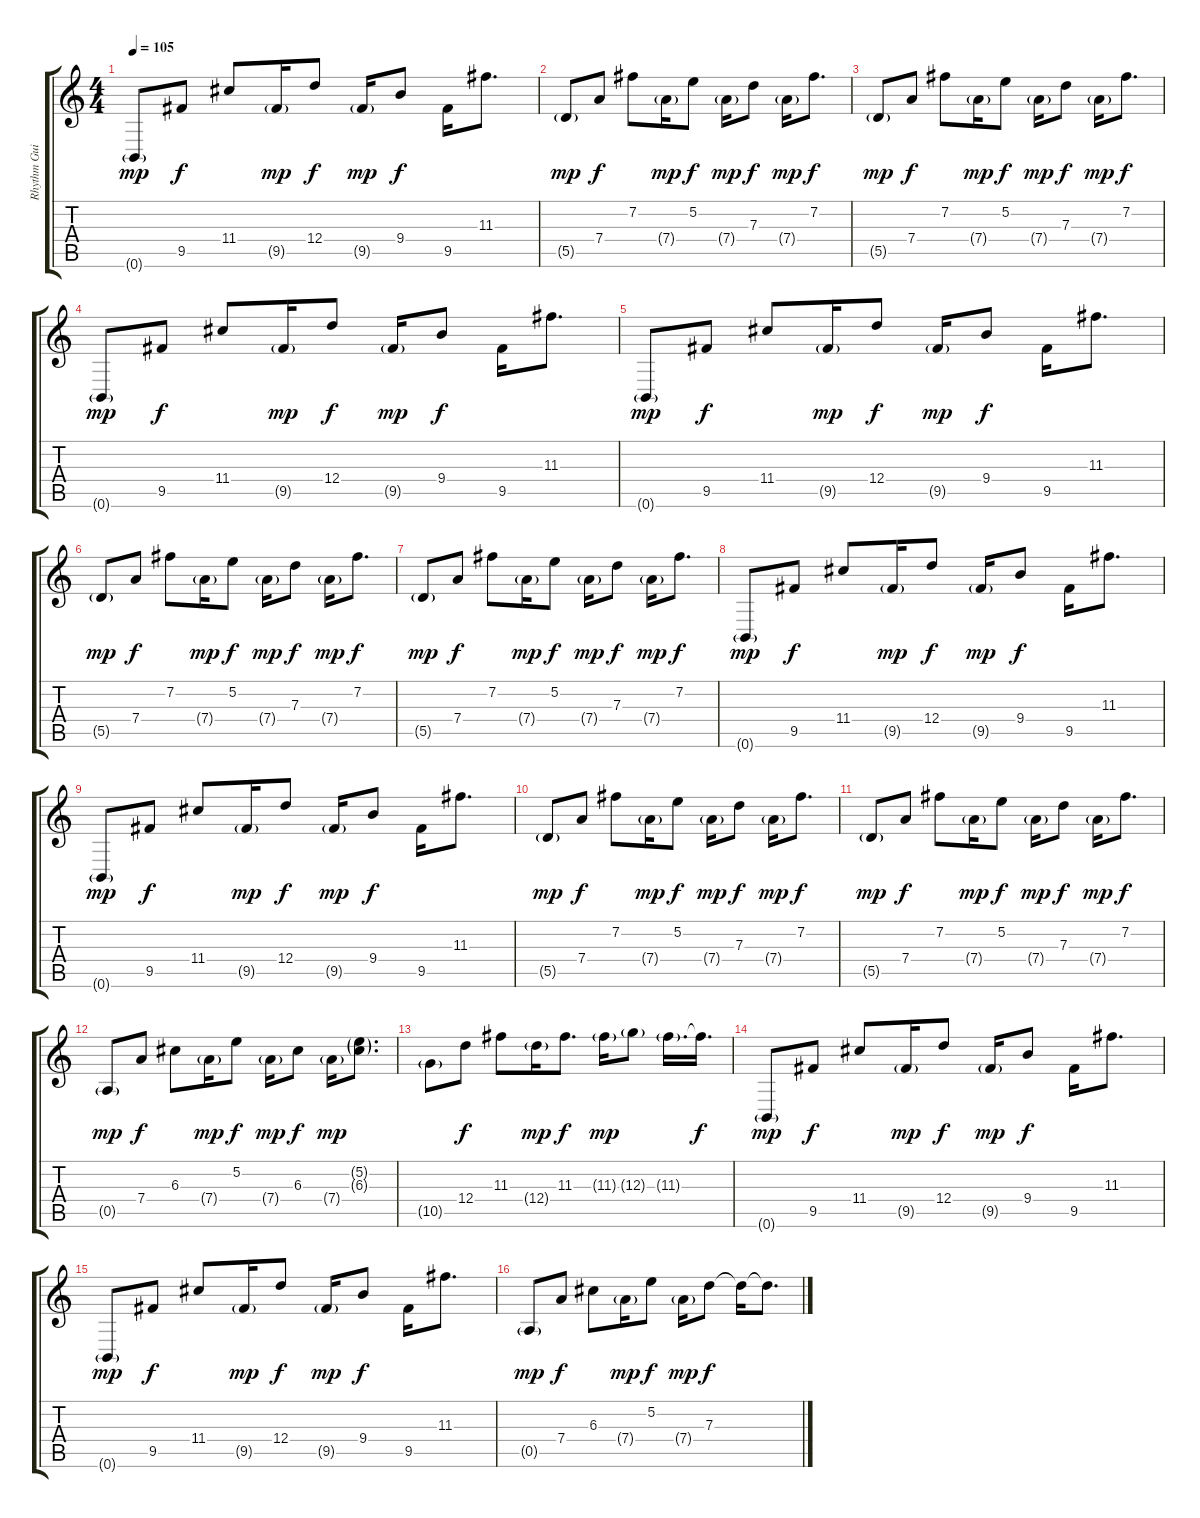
\track ("Rhythm Guitar" "Rhythm Gui") {instrument distortionguitar}
\staff {score tabs}
\tuning (E4 B3 G3 D3 A2 B1) {hide}
\ts (4 4)
\tempo 105
\clef g2
\ks c
0.6{g}.8{dy mp} 9.5.8{dy f} 11.4.8 9.5{g}.16{dy mp} 12.4.8{dy f} 9.5{g}.16{dy mp} 9.4.8{dy f} 9.5.16 11.3.8{d} |
5.5{g}.8{dy mp} 7.4.8{dy f} 7.2.8 7.4{g}.16{dy mp} 5.2.8{dy f} 7.4{g}.16{dy mp} 7.3.8{dy f} 7.4{g}.16{dy mp} 7.2.8{d dy f} |
5.5{g}.8{dy mp} 7.4.8{dy f} 7.2.8 7.4{g}.16{dy mp} 5.2.8{dy f} 7.4{g}.16{dy mp} 7.3.8{dy f} 7.4{g}.16{dy mp} 7.2.8{d dy f} |
0.6{g}.8{dy mp} 9.5.8{dy f} 11.4.8 9.5{g}.16{dy mp} 12.4.8{dy f} 9.5{g}.16{dy mp} 9.4.8{dy f} 9.5.16 11.3.8{d} |
0.6{g}.8{dy mp} 9.5.8{dy f} 11.4.8 9.5{g}.16{dy mp} 12.4.8{dy f} 9.5{g}.16{dy mp} 9.4.8{dy f} 9.5.16 11.3.8{d} |
5.5{g}.8{dy mp} 7.4.8{dy f} 7.2.8 7.4{g}.16{dy mp} 5.2.8{dy f} 7.4{g}.16{dy mp} 7.3.8{dy f} 7.4{g}.16{dy mp} 7.2.8{d dy f} |
5.5{g}.8{dy mp} 7.4.8{dy f} 7.2.8 7.4{g}.16{dy mp} 5.2.8{dy f} 7.4{g}.16{dy mp} 7.3.8{dy f} 7.4{g}.16{dy mp} 7.2.8{d dy f} |
0.6{g}.8{dy mp} 9.5.8{dy f} 11.4.8 9.5{g}.16{dy mp} 12.4.8{dy f} 9.5{g}.16{dy mp} 9.4.8{dy f} 9.5.16 11.3.8{d} |
0.6{g}.8{dy mp} 9.5.8{dy f} 11.4.8 9.5{g}.16{dy mp} 12.4.8{dy f} 9.5{g}.16{dy mp} 9.4.8{dy f} 9.5.16 11.3.8{d} |
5.5{g}.8{dy mp} 7.4.8{dy f} 7.2.8 7.4{g}.16{dy mp} 5.2.8{dy f} 7.4{g}.16{dy mp} 7.3.8{dy f} 7.4{g}.16{dy mp} 7.2.8{d dy f} |
5.5{g}.8{dy mp} 7.4.8{dy f} 7.2.8 7.4{g}.16{dy mp} 5.2.8{dy f} 7.4{g}.16{dy mp} 7.3.8{dy f} 7.4{g}.16{dy mp} 7.2.8{d dy f} |
0.5{g}.8{dy mp} 7.4.8{dy f} 6.3.8 7.4{g}.16{dy mp} 5.2.8{dy f} 7.4{g}.16{dy mp} 6.3.8{dy f} 7.4{g}.16{dy mp} (5.2{g} 6.3{g}).8{d} |
10.5{g}.8 12.4.8{dy f} 11.3.8 12.4{g}.16{dy mp} 11.3.8{d dy f} 11.3{g}.16{dy mp} 12.3{g}.8 11.3{g}.16{d} 11.3{t}.16{d dy f} |
0.6{g}.8{dy mp} 9.5.8{dy f} 11.4.8 9.5{g}.16{dy mp} 12.4.8{dy f} 9.5{g}.16{dy mp} 9.4.8{dy f} 9.5.16 11.3.8{d} |
0.6{g}.8{dy mp} 9.5.8{dy f} 11.4.8 9.5{g}.16{dy mp} 12.4.8{dy f} 9.5{g}.16{dy mp} 9.4.8{dy f} 9.5.16 11.3.8{d} |
0.5{g}.8{dy mp} 7.4.8{dy f} 6.3.8 7.4{g}.16{dy mp} 5.2.8{dy f} 7.4{g}.16{dy mp} 7.3.8{dy f} 7.3{t}.16 7.3{t}.8{d}
